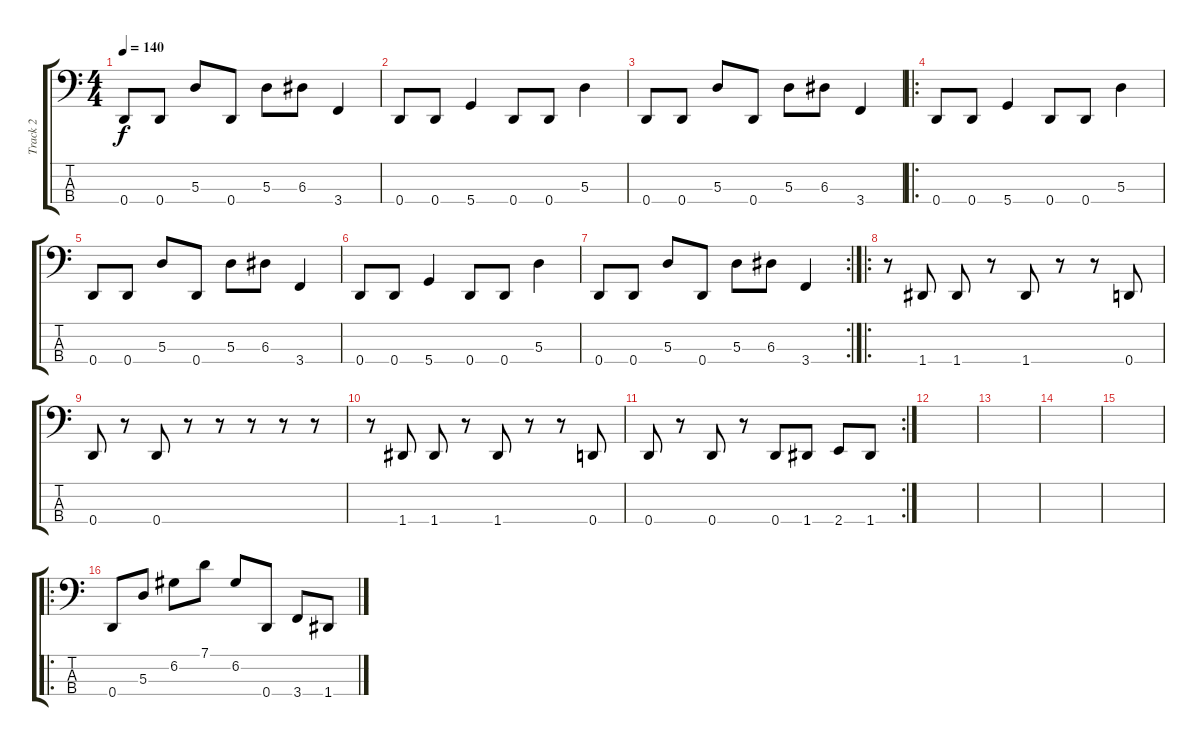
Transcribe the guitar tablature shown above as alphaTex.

\track ("Track 2" "Track 2") {instrument electricbassfinger}
\staff {score tabs}
\tuning (G2 D2 A1 D1) {hide}
\ts (4 4)
\tempo 140
\clef f4
\ks c
0.4.8{dy f} 0.4.8 5.3.8 0.4.8 5.3.8 6.3.8 3.4.4 |
0.4.8 0.4.8 5.4.4 0.4.8 0.4.8 5.3.4 |
0.4.8 0.4.8 5.3.8 0.4.8 5.3.8 6.3.8 3.4.4 |
\ro
0.4.8 0.4.8 5.4.4 0.4.8 0.4.8 5.3.4 |
0.4.8 0.4.8 5.3.8 0.4.8 5.3.8 6.3.8 3.4.4 |
0.4.8 0.4.8 5.4.4 0.4.8 0.4.8 5.3.4 |
\rc 2
0.4.8 0.4.8 5.3.8 0.4.8 5.3.8 6.3.8 3.4.4 |
\ro
r.8 1.4.8 1.4.8 r.8 1.4.8 r.8 r.8 0.4.8 |
0.4.8 r.8 0.4.8 r.8 r.8 r.8 r.8 r.8 |
r.8 1.4.8 1.4.8 r.8 1.4.8 r.8 r.8 0.4.8 |
\rc 2
0.4.8 r.8 0.4.8 r.8 0.4.8 1.4.8 2.4.8 1.4.8 |
|
|
|
|
\ro
0.4.8 5.3.8 6.2.8 7.1.8 6.2.8 0.4.8 3.4.8 1.4.8
